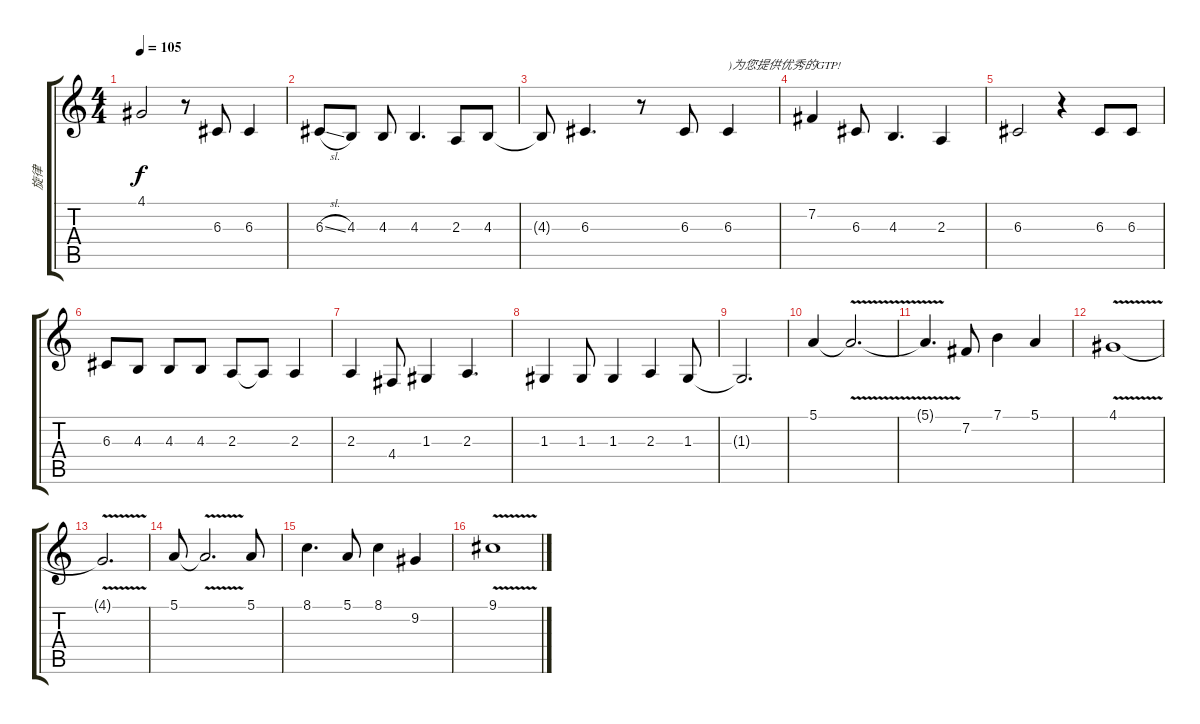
\track ("旋律" "旋律") {instrument reedorgan}
\staff {score tabs}
\tuning (E4 B3 G3 D3 A2 E2) {hide}
\ts (4 4)
\tempo 105
\clef g2
\ks c
4.1{t}.2{dy f} r.8 6.3.8 6.3.4 |
6.3{sl}.8 4.3.8 4.3.8 4.3.4{d} 2.3.8 4.3.8 |
4.3{t}.8 6.3.4{d} r.8 6.3.8 6.3.4{txt ")为您提供优秀的GTP!"} |
7.2.4 6.3.8 4.3.4{d} 2.3.4 |
6.3.2 r.4 6.3.8 6.3.8 |
6.3.8 4.3.8 4.3.8 4.3.8 2.3.8 2.3{t}.8 2.3.4 |
2.3.4 4.4.8 1.3.4 2.3.4{d} |
1.3.4 1.3.8 1.3.4 2.3.4 1.3.8 |
1.3{t}.2{d} |
5.1.4{volume 11} 5.1{v t}.2{d} |
5.1{t}.4{d} 7.2.8 7.1.4 5.1.4 |
4.1{v}.1 |
4.1{t}.2{d} |
5.1.8 5.1{v t}.2{d} 5.1.8 |
8.1.4{d} 5.1.8 8.1.4 9.2.4 |
9.1{v}.1{volume 13}
